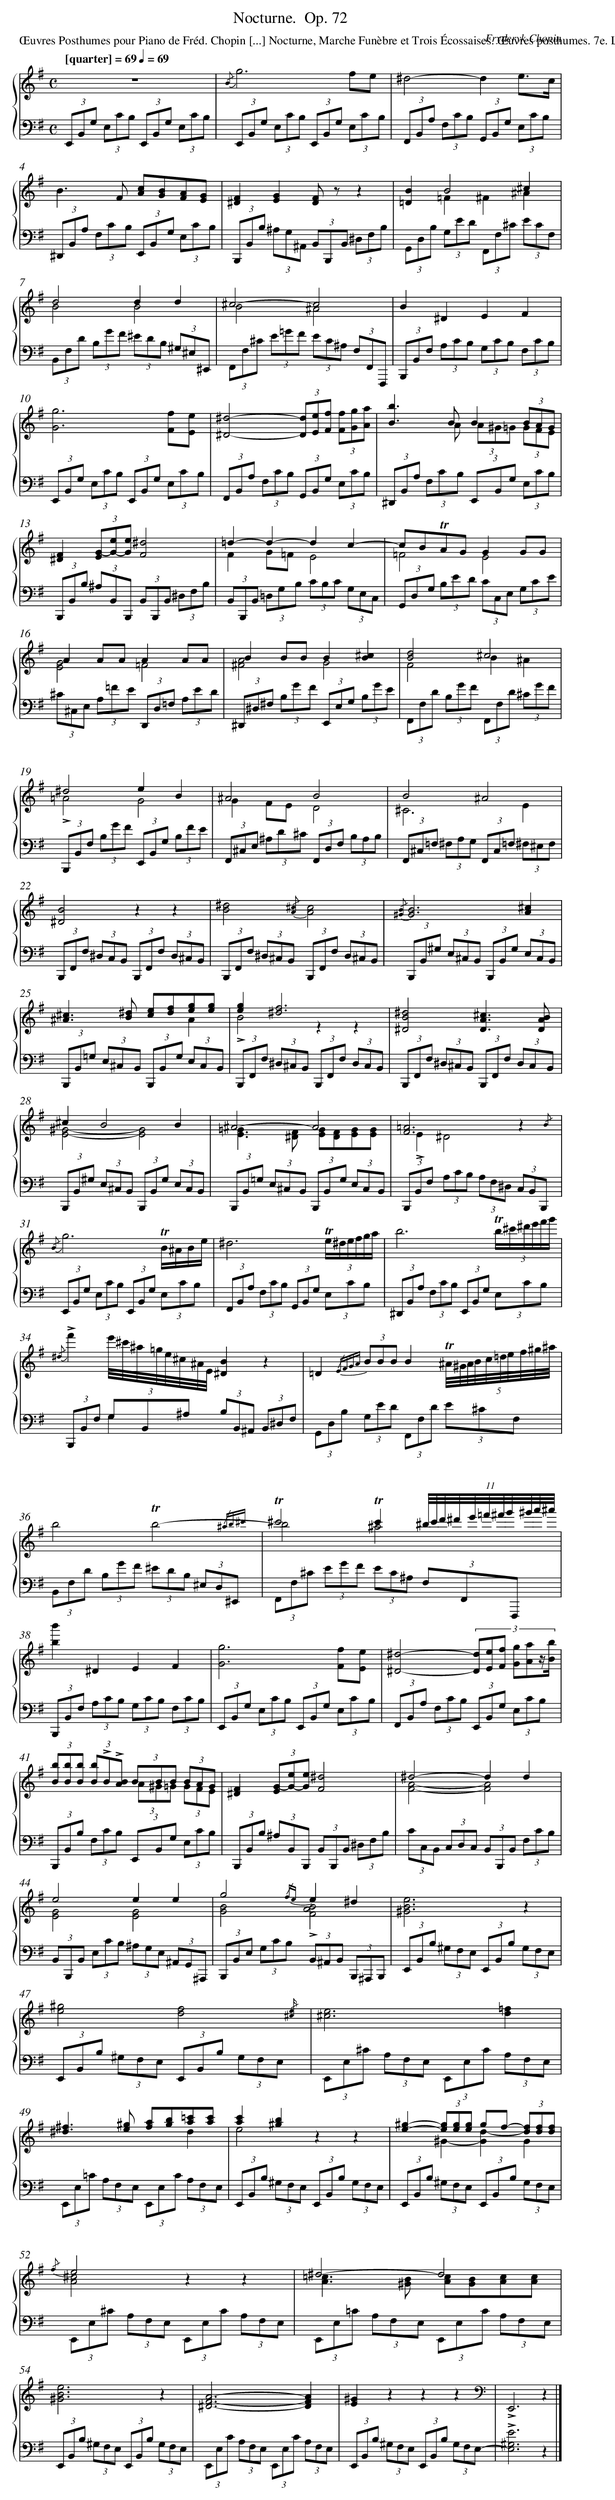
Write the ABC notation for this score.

X:1
T: Nocturne.	 Op. 72
C: Fryderyk Chopin
L: 1/8
M: C
P: Œuvres Posthumes pour Piano de Fréd. Chopin [...] Nocturne, Marche Funèbre et Trois Écossaises. Œuvres posthumes. 7e. Livraison.
Q: "[quarter] = 69" 1/4=69
%%staves {1 2}
V: 1 clef=treble
V: 2 clef=bass
K: G
[V:1] z8 |
[V:2] (3E,,B,,G, (3E,CB, (3E,,B,,G, (3E,CB, |
[V:1] {/B}g6fe |
[V:2] (3E,,B,,G, (3E,CB, (3E,,B,,G, (3E,CB, |
[V:1] ^d4-d2e3/c/ |
[V:2] (3F,,B,,A, (3F,CB, (3G,,B,,G, (3E,CB, |
[V:1] B2>F2 [cA][BG][AF][GE] |
[V:2] (3^D,,B,,A, (3F,CB, (3E,,B,,G, (3E,CB, |
[V:1] [F2^D2][G2E2][FD] zz2 |
[V:2] (3B,,,B,,B, (3^A,G,^A,, (3B,,B,,,B,, (3^D,F,B, |
[V:1] [B2=D2]B4^c2 & x2=F2^F2^A2 |
[V:2] (3G,,D,B, (3G,ED (3F,,F,^C (3ECF, |
[V:1] d4d2d2 & B4B4 |
[V:2] (3B,,F,D (3B,GF (3^EDB, (3^G,^E,^E,, |
[V:1] ^c4-c4 & B4^A4 |
[V:2] (3F,,F,^C (3E=GF (3EC^A, (3F,F,,F,,, |
[V:1] B2^D2E2F2 |
[V:2] (3B,,,B,,F, (3A,CB, (3G,CB, (3F,CB, |
[V:1] [g6G6][fF][eE] |
[V:2] (3E,,B,,G, (3E,CB, (3E,,B,,G, (3E,CB, |
[V:1] [^d4^D4]-(3[dD][eE][fF] (3[fF][gG][aA] |
[V:2] (3F,,B,,A, (3F,CB, (3G,,B,,G, (3E,CB, |
[V:1] [b2B2]>B2B2(3BAG & x2x A (3A^G=G (3GFE |
[V:2] (3^D,,B,,A, (3F,CB, (3E,,B,,G, (3E,CB, |
[V:1] [F2^D2](3[G-E][eG-][eG][^d4F4] |
[V:2] (3B,,,B,,B, (3^A,B,,B,,, (3B,,B,,,B,, (3^D,F,B, |
[V:1] =d2-d2-d2c2- & F2G=FE4 |
[V:2] (3B,,B,,,B,, (3=D,G,B, (3CB,C (3G,E,C, |
[V:1] cB!trill!AGG2GG & =F4E4 |
[V:2] (3G,,D,G, (3B,ED (3CC,E, (3G,CE |
[V:1] A2AAA2AA & [G4E4]=F4 |
[V:2] (3^C^C,E, (3A,=FE (3D,,D,=F, (3A,ED |
[V:1] B2BBB2[^c2B2] & [A4^F4]G4 |
[V:2] (3^D,,^D,^F, (3B,GF (3E,,E,G, (3B,GE |
[V:1] [d4B4]^c4 & F4B2^A2 |
[V:2] (3F,,F,D (3B,GF (3F,,F,D (3^CGF |
[V:1] ^d4e2B2 & !accent!=A4G4 |
[V:2] (3B,,,B,,F, (3B,GF (3E,,B,,G, (3B,FE |
[V:1] ^A4B4 & G2FED4 |
[V:2] (3F,,^C,E, (3^A,D^C (3F,,D,F, (3B,A,B, |
[V:1] B4^A4 & ^C6E2 |
[V:2] (3F,,^C,=F, (3^F,A,G, (3F,,C,=F, (3^F,^E,F, |
[V:1] [B4^D4]z2z2 |
[V:2] (3B,,,F,,F, (3^D,C,B,, (3B,,,F,,F, (3D,^C,B,, |
[V:1] [^d4B4]{/[^cA]}[c4A4] |
[V:2] (3B,,,F,,F, (3^D,^C,B,, (3B,,,F,,F, (3D,^C,B,, |
[V:1] {/[B^G]}[B6G6][^c2A2] |
[V:2] (3B,,,B,,^G, (3E,^C,B,, (3B,,,B,,G, (3E,C,B,, |
[V:1] [^c2^A2]>[^d2B2] [ec][fd][ge][ge] & x4x2A2 |
[V:2] (3B,,,B,,=G, (3E,^C,B,, (3B,,,B,,G, (3E,C,B,, |
[V:1] [g2e2][f6^d6] & !accent!B4z2z2 |
[V:2] (3B,,,F,,F, (3^D,^C,B,, (3B,,,F,,F, (3D,C,B,, |
[V:1] [^d4B4^D4][^c3A3D3][BAD] |
[V:2] (3B,,,F,,F, (3^D,^C,B,, (3B,,,F,,F, (3D,C,B,, |
[V:1] ^c2B4B2 & [^G4E4]-[G4E4] |
[V:2] (3B,,,B,,^G, (3E,^C,B,, (3B,,,B,,G, (3E,C,B,, |
[V:1] ^A4-A4 & [=G2E2]>[F2^D2] [GE][FD][GE][GE] |
[V:2] (3B,,,B,,=G, (3E,^C,B,, (3B,,,B,,G, (3E,C,B,, |
[V:1] [=A6F6]z2{/B} & !accent!E2^D4x2 |
[V:2] (3B,,,B,,F, (3A,CB, (3A,F,^D, (3C,B,,B,,, |
[V:1] {/B}g6!trill!B/^A/B/e/ |
[V:2] (3E,,B,,G, (3E,CB, (3E,,B,,G, (3E,CB, |
[V:1] ^d6(3:2:6!trill!e/^d/e/f/g/a/ |
[V:2] (3F,,B,,A, (3F,CB, (3G,,B,,G, (3E,CB, |
[V:1] b6(3:2:6!trill!b/^c'/^d'/e'/f'/g'/ |
[V:2] (3^D,,B,,A, (3F,CB, (3E,,B,,G, (3E,CB, |
[V:1] {/^d}!accent!f'2e'//^c'//^a//=g//e//^c//^A//E//[B2^D2]z2 |
[V:2] (3B,,,B,,F, (3G,B,,^A, (3B,B,,^A,, (3B,,^D,F, & x2G,2x2x2 |
[V:1] =D2{/EFGA} (3BBBB2(5:4:10!trill!^A//^G//A//B//c//=d//e//f//^g//^a// |
[V:2] (3G,,D,B, (3G,ED (3F,,F,D (3E^CF, |
[V:1] b4!trill!b4-{/^ab^c'} |
[V:2] (3B,,F,D (3B,GF (3^EDB, (3^E,D,^E,, |
[V:1] !trill!^c'4!trill!c'2(11:8:11^b//c'//d'//^d'//e'//=f'//^f'//g'//^g'//a'//^a'// & b4^a4 |
[V:2] (3F,,F,^C (3EGF (3EC^A, (3F,F,,F,,, |
[V:1] [b'2b2]^D2E2F2 |
[V:2] (3B,,,B,,F, (3A,CB, (3G,CB, (3F,CB, |
[V:1] [g6G6][fF][eE] |
[V:2] (3E,,B,,G, (3E,CB, (3E,,B,,G, (3E,CB, |
[V:1] [^d4^D4]-(3:2:7[dD][eE][fF] [gG][aA]z/[b/B/] |
[V:2] (3F,,B,,A, (3F,CB, (3E,,B,,G, (3E,CB, |
[V:1] (3[bB][bB][bB] (3[bB]!accent!B!accent![BA] (3BBB (3BAG & x4(3A^G=G (3GFE |
[V:2] (3B,,,B,,B, (3F,CB, (3E,,B,,G, (3E,CB, |
[V:1] [F2^D2](3[G-E][eG-][eG][^d4F4] |
[V:2] (3B,,,B,,B, (3^A,B,,B,,, (3B,,B,,,B,, (3^D,F,B, |
[V:1] ^d4-d2d2 & [A4F4]-[A4F4] |
[V:2] (3CC,B,, (3C,D,C, (3B,,B,,,B,, (3F,CB, |
[V:1] e4e2e2 & [G4E4][G4E4] |
[V:2] (3B,,B,,,B,, (3E,CB, (3^A,G,E, (3^A,,G,,^A,,, |
[V:1] g4{/fe}e2^d2 & [B4G4]!accent![B4A4F4] |
[V:2] (3B,,,B,,E, (3G,CB, (3B,,^A,,B,, (3B,,,^A,,,B,,, |
[V:1] [e6B6^G6]z2 |
[V:2] (3E,,B,,B, (3^G,F,E, (3E,,B,,B, (3G,F,E, |
[V:1] [^g4e4][f4d4]{/[e/^c/]} |
[V:2] (3E,,B,,B, (3^G,F,E, (3E,,B,,B, (3G,F,E, |
[V:1] [e6^c6][=f2d2] |
[V:2] (3E,,E,^C (3A,F,E, (3E,,E,C (3A,F,E, |
[V:1] [^f2^d2]>[^g2e2] [af][bg][=c'a][c'a] & x4x2d2 |
[V:2] (3E,,E,=C (3A,F,E, (3E,,E,C (3A,F,E, |
[V:1] [c'2a2][b2^g2]z2z2 & e4x4 |
[V:2] (3E,,B,,B, (3^G,F,E, (3E,,B,,B, (3G,F,E, |
[V:1] [^g2e2]-(3[ge][ge][ge] gf- (3[fd][fd][fd] & x2^G2-[d2-G2]G2 |
[V:2] (3E,,B,,B, (3^G,F,E, (3E,,B,,B, (3G,F,E, |
[V:1] {/f}e4z2z2 & [^c4A4]x4 |
[V:2] (3E,,E,^C (3A,F,E, (3E,,E,C (3A,F,E, |
[V:1] ^d4-d4 & [=c2A2]>[B2^G2] [cA][BG][cA][cA] |
[V:2] (3E,,E,=C (3A,F,E, (3E,,E,C (3A,F,E, |
[V:1] [e6B6^G6]z2 |
[V:2] (3E,,B,,B, (3^G,F,E, (3E,,B,,B, (3G,F,E, |
[V:1] [A6F6^D6]-[A2F2D2] |
[V:2] (3E,,E,C (3A,F,E, (3E,,E,C (3A,F,E, |
[V:1] [^G2E2]z2z2z2[K:clef=bass] |
[V:2] (3E,,B,,B, (3^G,F,E, (3E,,B,,B, (3G,F,E,- |
[V:1] !accent!E,,6z2 |]
[V:2] !accent![E6^G,6E,6]z2 |]
